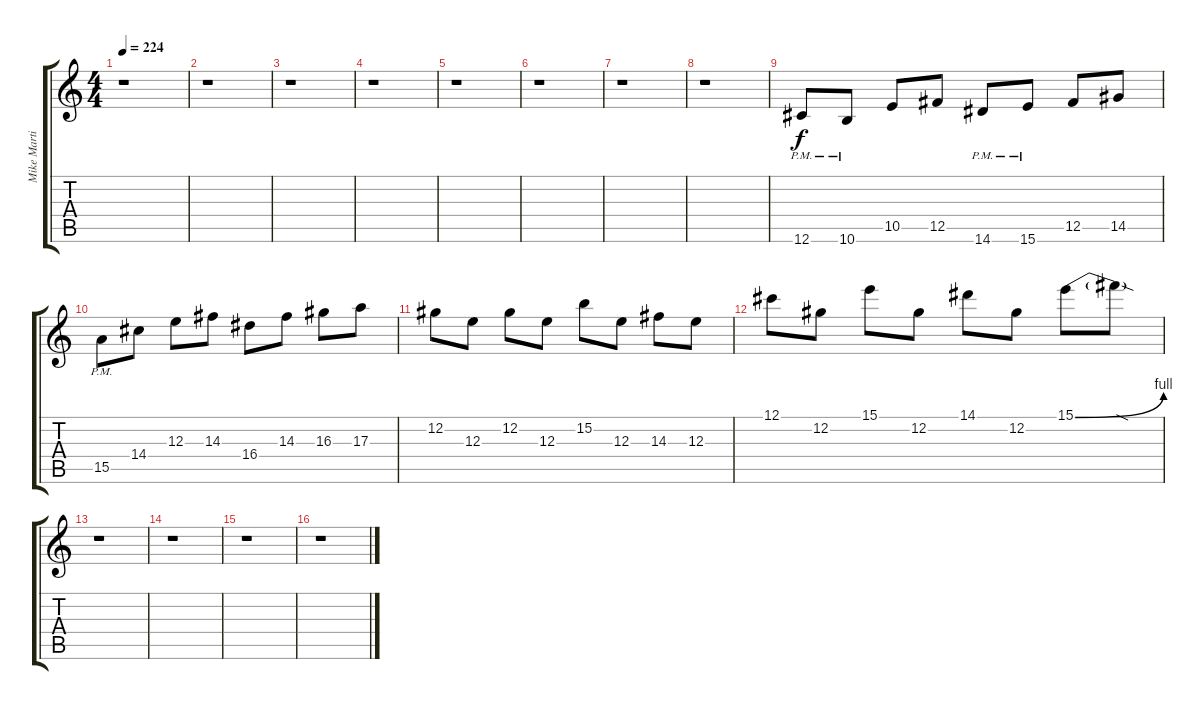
\track ("Mike Martin Lead" "Mike Marti") {instrument distortionguitar}
\staff {score tabs}
\tuning (Db4 Ab3 E3 B2 Gb2 Db2) {hide}
\ts (4 4)
\tempo 224
\clef g2
\ks c
r.1{dy f} |
r.1 |
r.1 |
r.1 |
r.1 |
r.1 |
r.1 |
r.1 |
12.6{pm}.8 10.6{pm}.8 10.5.8 12.5.8 14.6{pm}.8 15.6{pm}.8 12.5.8 14.5.8 |
15.5{pm}.8 14.4.8 12.3.8 14.3.8 16.4.8 14.3.8 16.3.8 17.3.8 |
12.2.8 12.3.8 12.2.8 12.3.8 15.2.8 12.3.8 14.3.8 12.3.8 |
12.1.8 12.2.8 15.1.8 12.2.8 14.1.8 12.2.8 15.1{be (bend 0 0 60 4)}.8 15.1{sod t}.8 |
r.1 |
r.1 |
r.1 |
r.1
